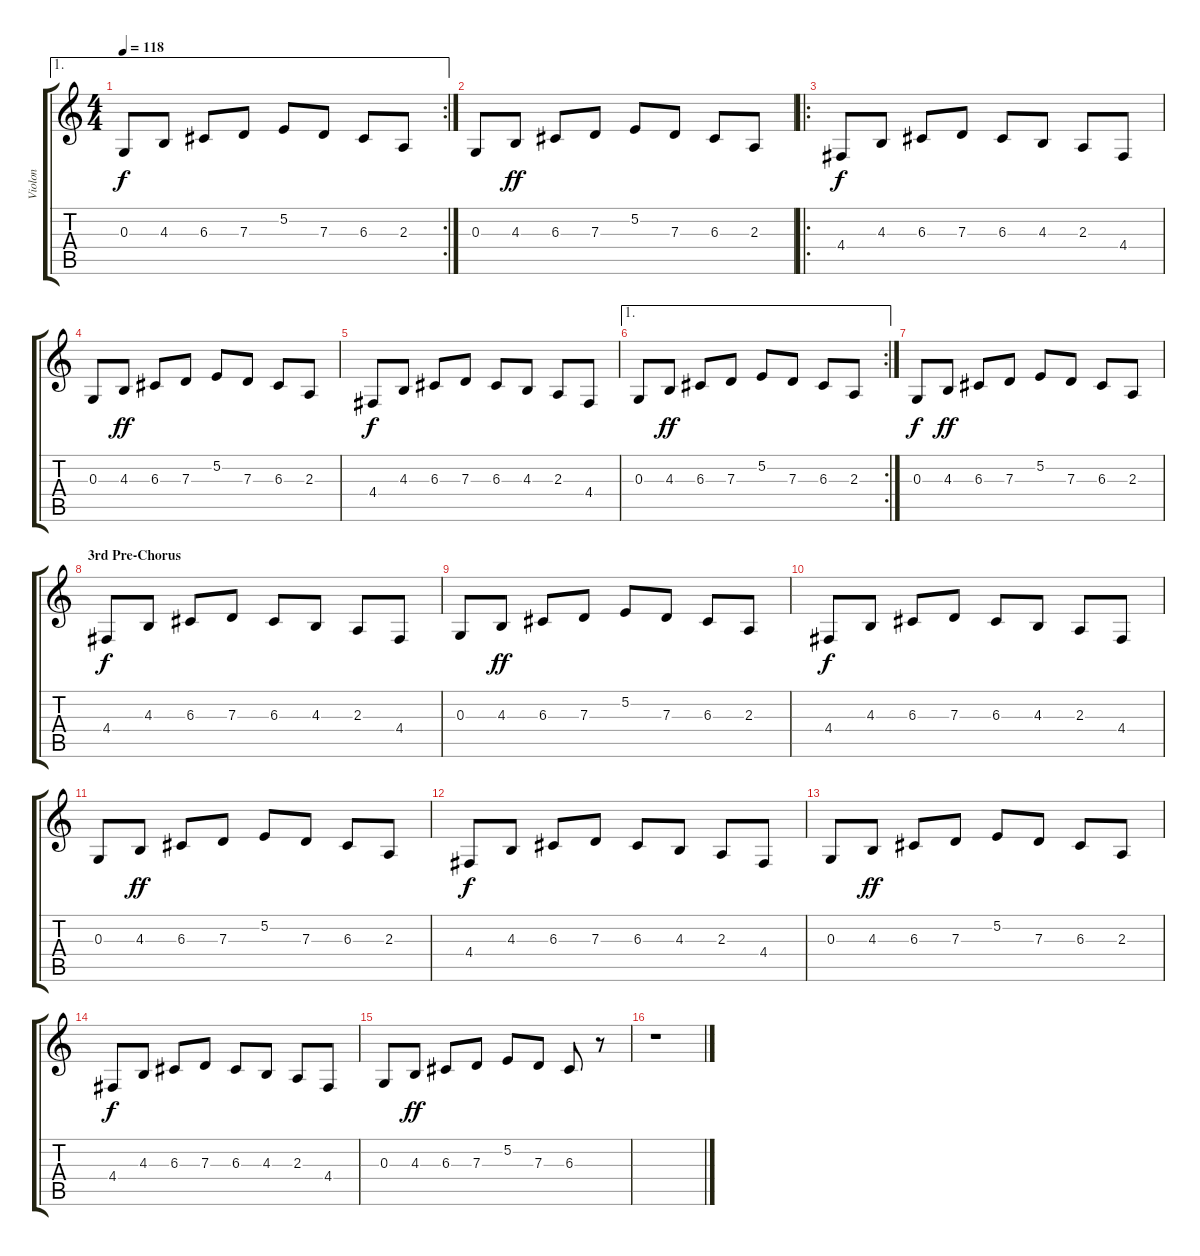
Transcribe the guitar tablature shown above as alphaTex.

\track ("Violon" "Violon") {instrument violin}
\staff {score tabs}
\tuning (E4 B3 G3 D3 A2 E2) {hide}
\ae 1
\rc 2
\ts (4 4)
\tempo 118
\clef g2
\ks c
0.3.8{dy f} 4.3.8 6.3.8 7.3.8 5.2.8 7.3.8 6.3.8 2.3.8 |
0.3.8 4.3.8{dy ff} 6.3.8 7.3.8 5.2.8 7.3.8 6.3.8 2.3.8 |
\ro
4.4.8{dy f} 4.3.8 6.3.8 7.3.8 6.3.8 4.3.8 2.3.8 4.4.8 |
0.3.8 4.3.8{dy ff} 6.3.8 7.3.8 5.2.8 7.3.8 6.3.8 2.3.8 |
4.4.8{dy f} 4.3.8 6.3.8 7.3.8 6.3.8 4.3.8 2.3.8 4.4.8 |
\ae 1
\rc 2
0.3.8 4.3.8{dy ff} 6.3.8 7.3.8 5.2.8 7.3.8 6.3.8 2.3.8 |
0.3.8{dy f} 4.3.8{dy ff} 6.3.8 7.3.8 5.2.8 7.3.8 6.3.8 2.3.8 |
\section ("" "3rd Pre-Chorus ")
4.4.8{dy f} 4.3.8 6.3.8 7.3.8 6.3.8 4.3.8 2.3.8 4.4.8 |
0.3.8 4.3.8{dy ff} 6.3.8 7.3.8 5.2.8 7.3.8 6.3.8 2.3.8 |
4.4.8{dy f} 4.3.8 6.3.8 7.3.8 6.3.8 4.3.8 2.3.8 4.4.8 |
0.3.8 4.3.8{dy ff} 6.3.8 7.3.8 5.2.8 7.3.8 6.3.8 2.3.8 |
4.4.8{dy f} 4.3.8 6.3.8 7.3.8 6.3.8 4.3.8 2.3.8 4.4.8 |
0.3.8 4.3.8{dy ff} 6.3.8 7.3.8 5.2.8 7.3.8 6.3.8 2.3.8 |
4.4.8{dy f} 4.3.8 6.3.8 7.3.8 6.3.8 4.3.8 2.3.8 4.4.8 |
0.3.8 4.3.8{dy ff} 6.3.8 7.3.8 5.2.8 7.3.8 6.3.8 r.8 |
r.1
